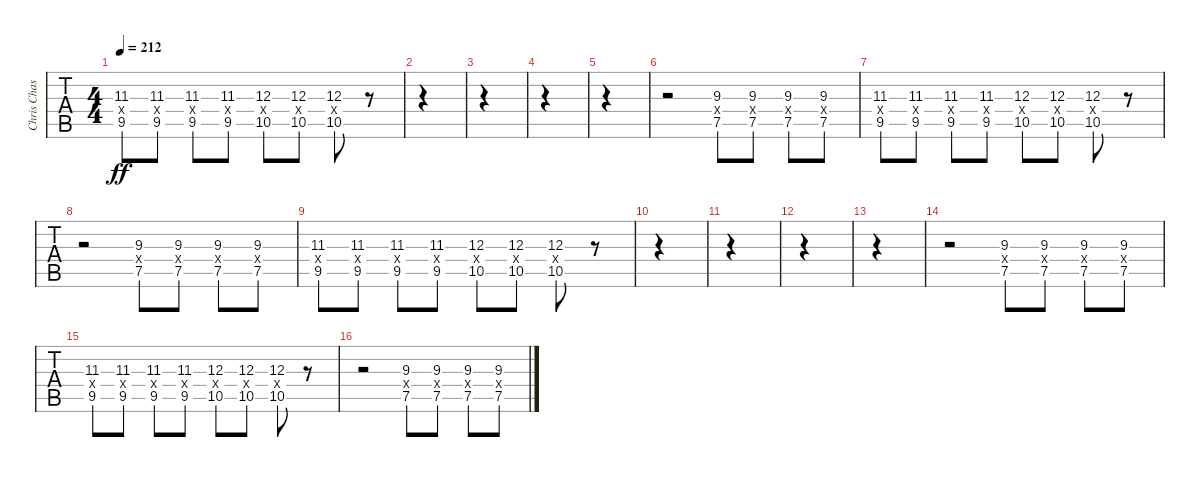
\track ("Chris Chasse - Guitar Two" "Chris Chas") {instrument distortionguitar}
\staff {tabs}
\tuning (Eb4 Bb3 Gb3 Db3 Ab2 Eb2) {hide}
\ts (4 4)
\tempo 212
\clef g2
\ks c
(11.3 9.4{x} 9.5).8{dy ff} (11.3 9.4{x} 9.5).8 (11.3 9.4{x} 9.5).8 (11.3 9.4{x} 9.5).8 (12.3 10.4{x} 10.5).8 (12.3 10.4{x} 10.5).8 (12.3 10.4{x} 10.5).8 r.8 |
|
|
|
|
r.2 (9.3 7.4{x} 7.5).8 (9.3 7.4{x} 7.5).8 (9.3 7.4{x} 7.5).8 (9.3 7.4{x} 7.5).8 |
(11.3 9.4{x} 9.5).8 (11.3 9.4{x} 9.5).8 (11.3 9.4{x} 9.5).8 (11.3 9.4{x} 9.5).8 (12.3 10.4{x} 10.5).8 (12.3 10.4{x} 10.5).8 (12.3 10.4{x} 10.5).8 r.8 |
r.2 (9.3 7.4{x} 7.5).8 (9.3 7.4{x} 7.5).8 (9.3 7.4{x} 7.5).8 (9.3 7.4{x} 7.5).8 |
(11.3 9.4{x} 9.5).8 (11.3 9.4{x} 9.5).8 (11.3 9.4{x} 9.5).8 (11.3 9.4{x} 9.5).8 (12.3 10.4{x} 10.5).8 (12.3 10.4{x} 10.5).8 (12.3 10.4{x} 10.5).8 r.8 |
|
|
|
|
r.2 (9.3 7.4{x} 7.5).8 (9.3 7.4{x} 7.5).8 (9.3 7.4{x} 7.5).8 (9.3 7.4{x} 7.5).8 |
(11.3 9.4{x} 9.5).8 (11.3 9.4{x} 9.5).8 (11.3 9.4{x} 9.5).8 (11.3 9.4{x} 9.5).8 (12.3 10.4{x} 10.5).8 (12.3 10.4{x} 10.5).8 (12.3 10.4{x} 10.5).8 r.8 |
r.2 (9.3 7.4{x} 7.5).8 (9.3 7.4{x} 7.5).8 (9.3 7.4{x} 7.5).8 (9.3 7.4{x} 7.5).8
